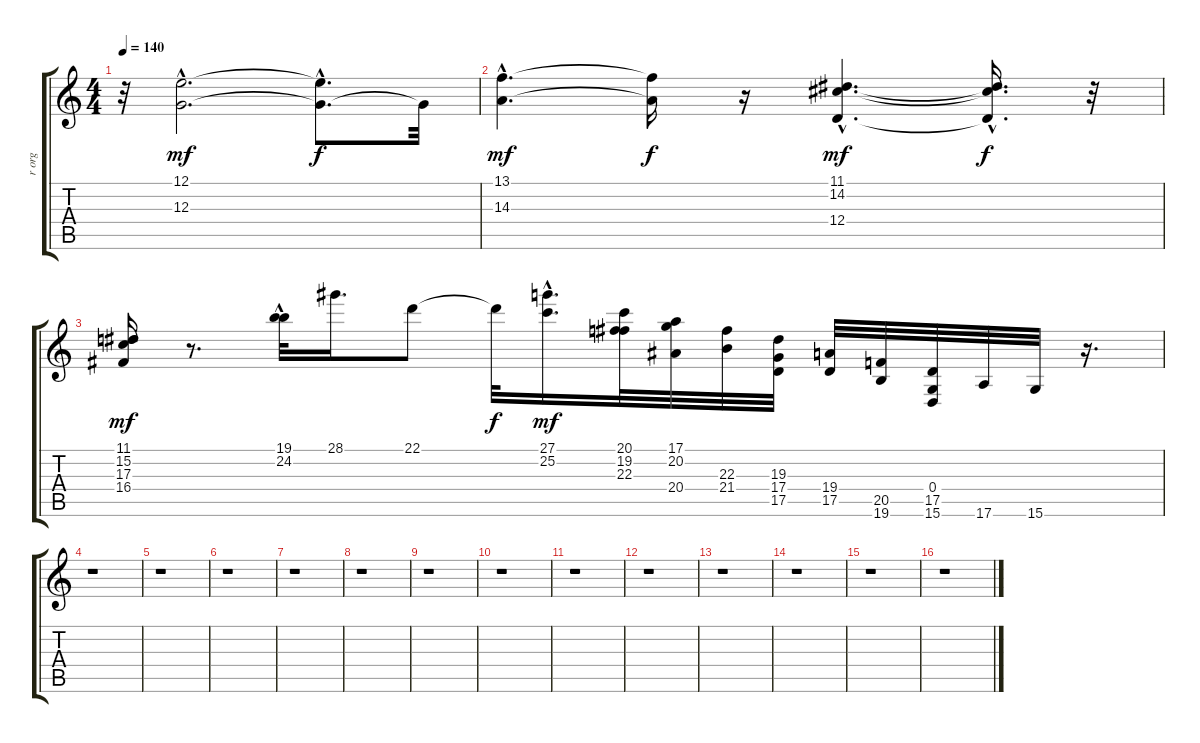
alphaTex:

\track ("r org" "r org") {instrument rockorgan}
\staff {score tabs}
\tuning (E4 B3 G3 D3 A2 E2) {hide}
\ts (4 4)
\tempo 140
\clef g2
\ks c
r.32{dy f} (12.1{hac} 12.3{hac}).2{d dy mf} (12.1{hac t} 12.3{hac t}).8{d dy f} 12.3{t}.32 |
(13.1{hac} 14.3{hac}).4{d dy mf} (13.1{t} 14.3{t}).16{dy f} r.16 (11.1{hac} 14.2{hac} 12.4{hac}).4{d dy mf} (11.1{hac t} 14.2{hac t} 12.4{hac t}).16{d dy f} r.32 |
(11.1 15.2 17.3 16.4).16{dy mf} r.8{d} (19.1 24.2{hac}).32 28.1.16{d} 22.1.8 22.1{t}.32{dy f} (27.1 25.2{hac}).16{d dy mf} (20.1 19.2 22.3).32 (17.1 20.2 20.4).32 (22.3 21.4).32 (19.3 17.4 17.5).32 (19.4 17.5).32 (20.5 19.6).32 (0.4 17.5 15.6).32 17.6.32 15.6.32 r.16{d} |
r.1 |
r.1 |
r.1 |
r.1 |
r.1 |
r.1 |
r.1 |
r.1 |
r.1 |
r.1 |
r.1 |
r.1 |
r.1
